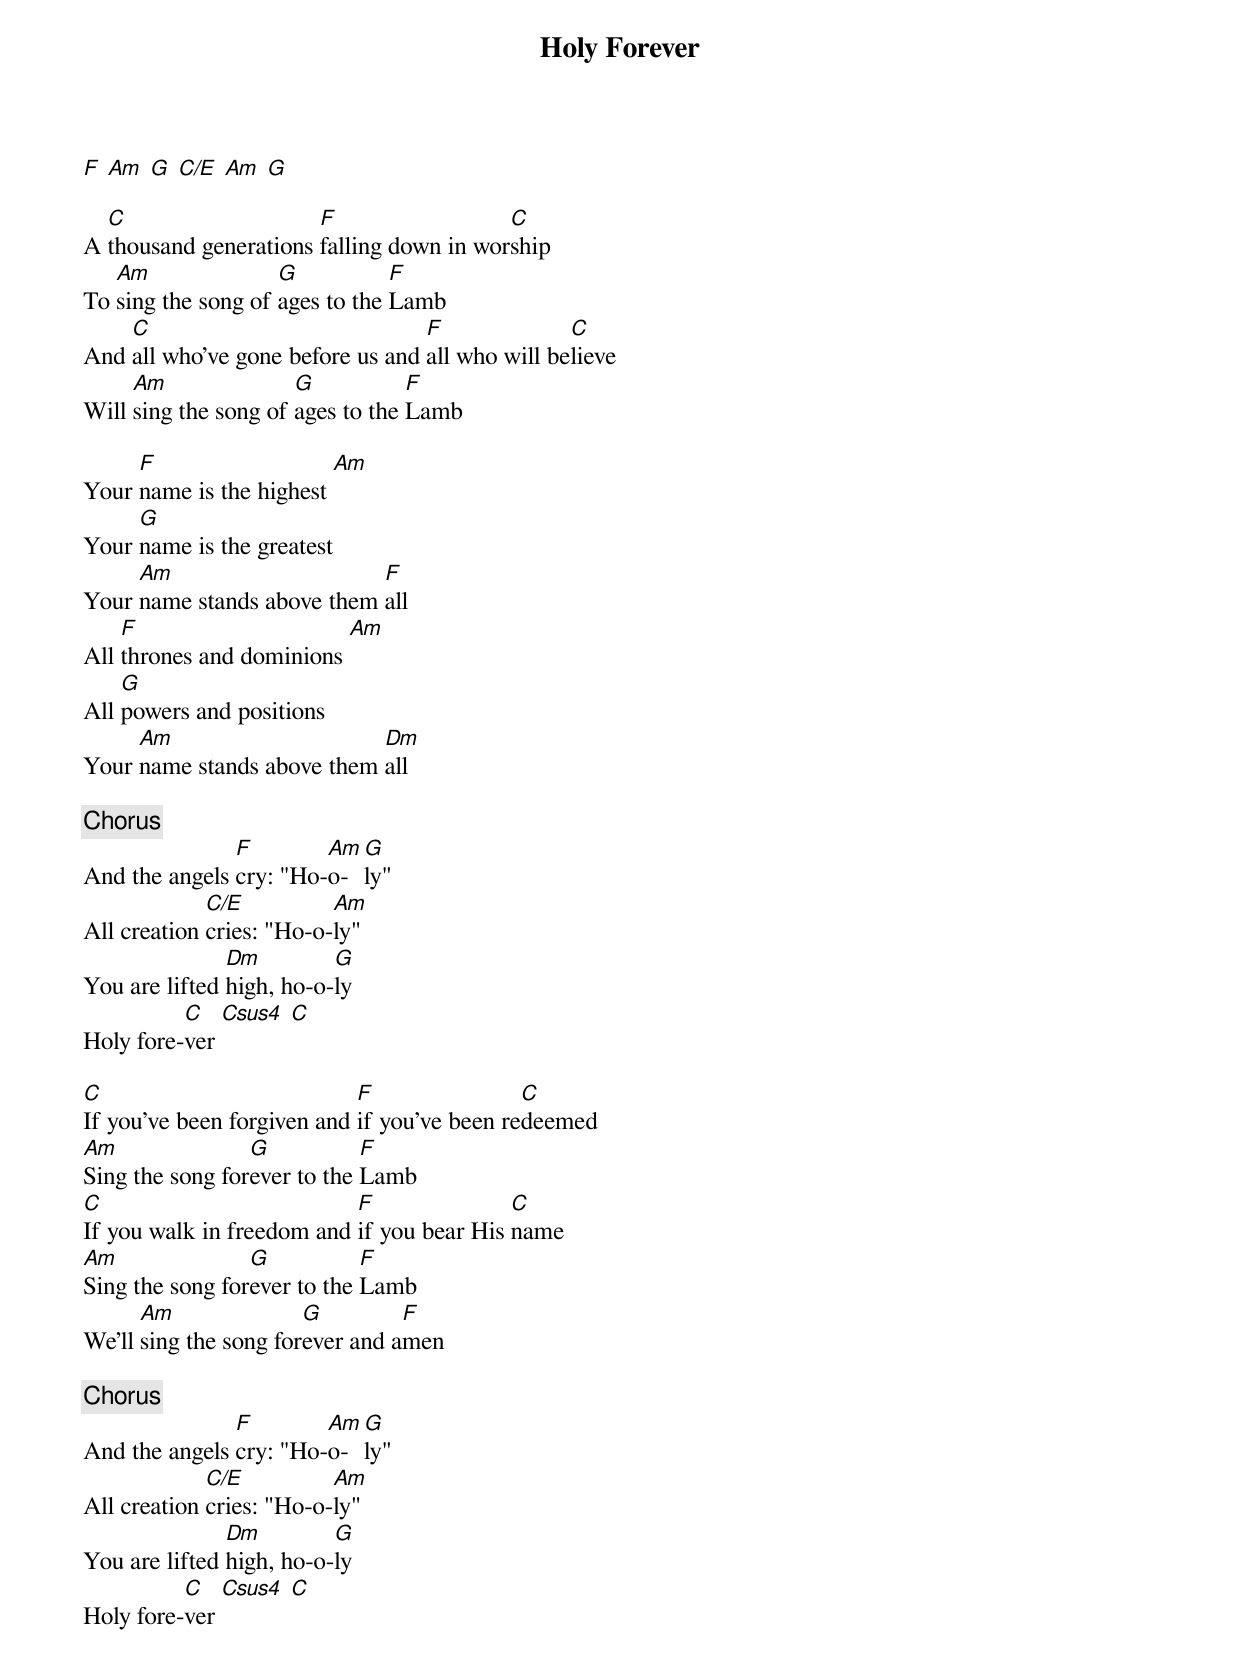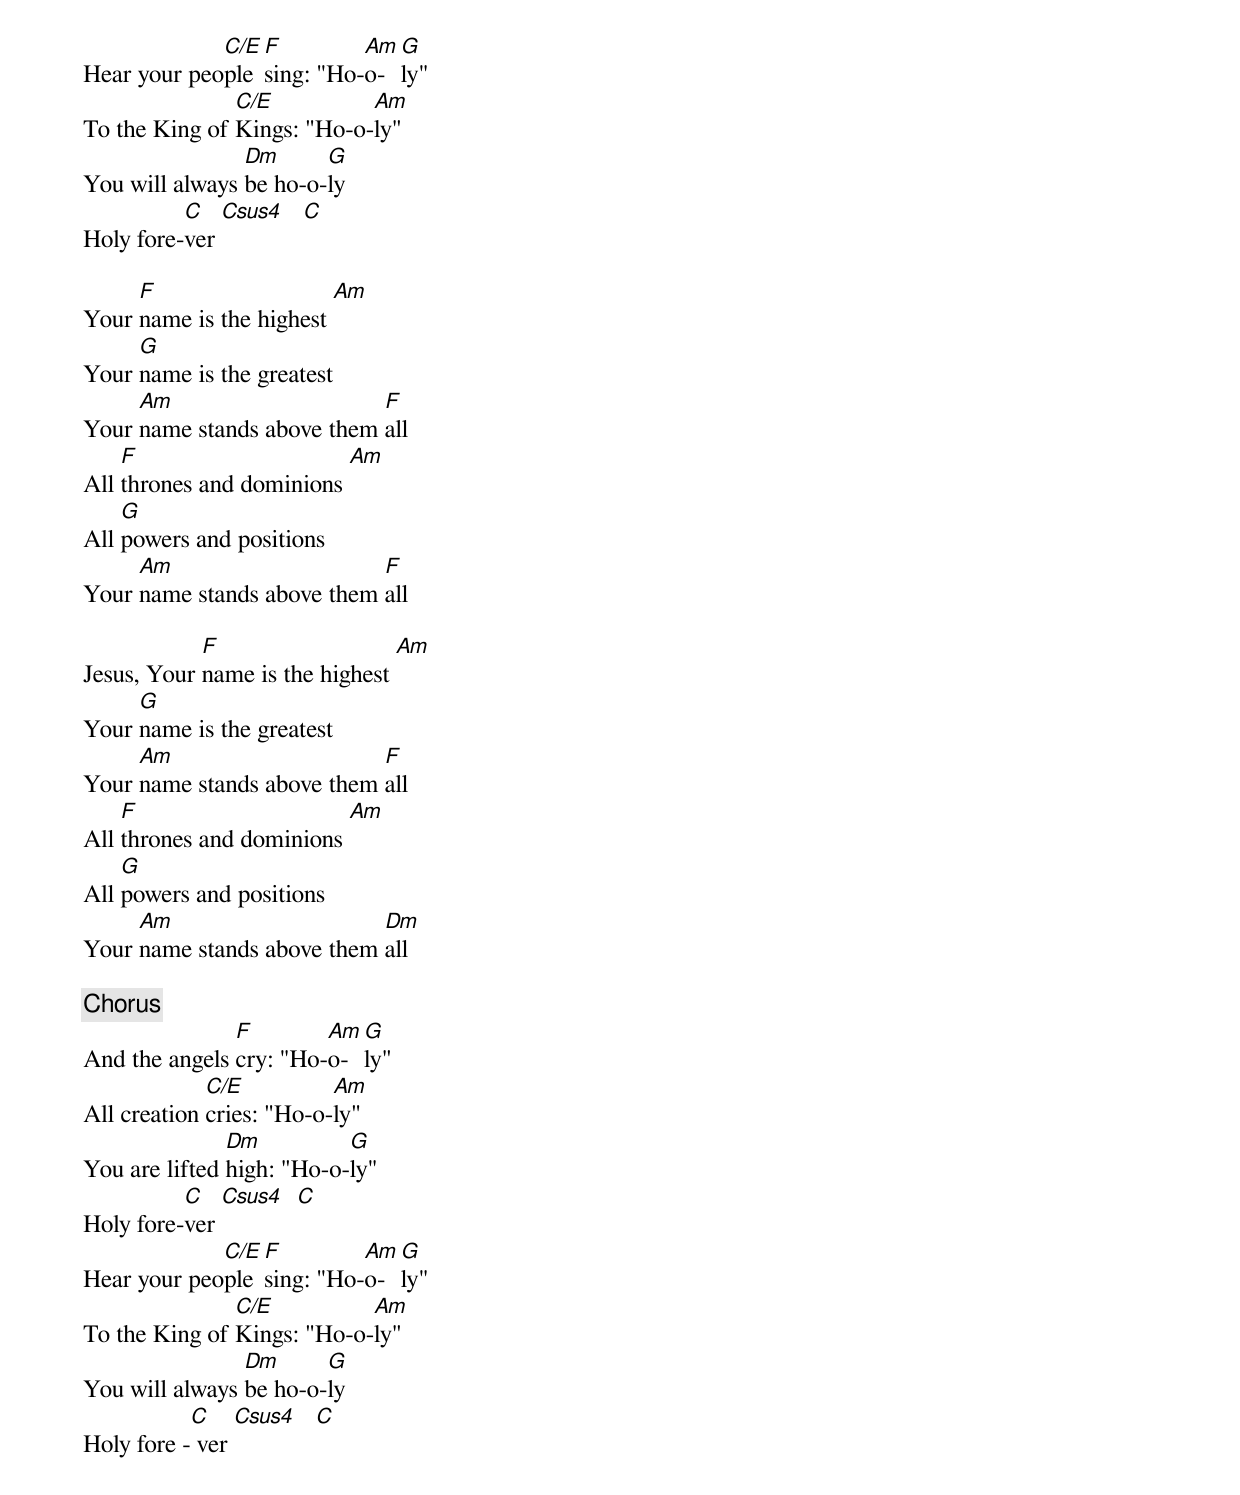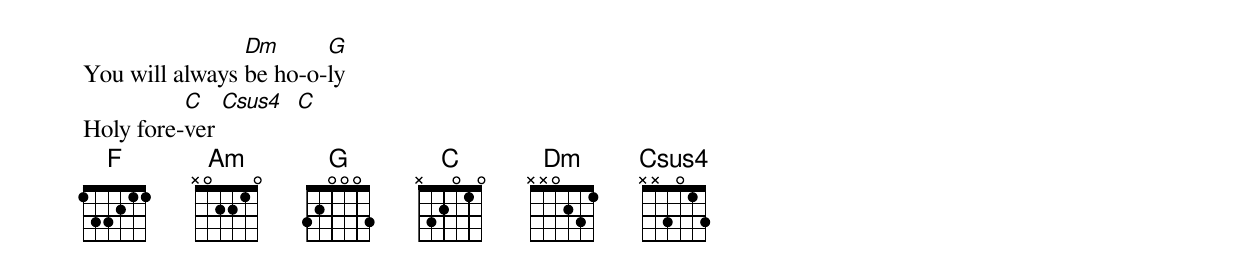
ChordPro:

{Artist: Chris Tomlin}
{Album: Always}
{Title: Holy Forever}

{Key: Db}

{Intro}
[F] [Am] [G] [C/E] [Am] [G]

{Verse 1}
A [C]thousand generations [F]falling down in wor[C]ship
To [Am]sing the song of [G]ages to the [F]Lamb
And [C]all who've gone before us and [F]all who will be[C]lieve
Will [Am]sing the song of [G]ages to the [F]Lamb

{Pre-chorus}
Your [F]name is the highest [Am]
Your [G]name is the greatest
Your [Am]name stands above them [F]all
All [F]thrones and dominions [Am]
All [G]powers and positions
Your [Am]name stands above them [Dm]all

{Chorus}
And the angels [F]cry: "Ho-[Am]o-[G]ly"
All creation [C/E]cries: "Ho-o-[Am]ly"
You are lifted [Dm]high, ho-o-[G]ly
Holy fore-[C]ver [Csus4] [C]

{Verse 2}
[C]If you've been forgiven and [F]if you've been re[C]deemed
[Am]Sing the song for[G]ever to the [F]Lamb
[C]If you walk in freedom and [F]if you bear His [C]name
[Am]Sing the song for[G]ever to the [F]Lamb
We'll [Am]sing the song for[G]ever and a[F]men

{Chorus 2}
And the angels [F]cry: "Ho-[Am]o-[G]ly"
All creation [C/E]cries: "Ho-o-[Am]ly"
You are lifted [Dm]high, ho-o-[G]ly
Holy fore-[C]ver [Csus4] [C]
Hear your peo[C/E]ple [F]sing: "Ho-[Am]o-[G]ly"
To the King of [C/E]Kings: "Ho-o-[Am]ly"
You will always [Dm]be ho-o-[G]ly
Holy fore-[C]ver [Csus4]   [C]

{Pre-chorus 2}
Your [F]name is the highest [Am]
Your [G]name is the greatest
Your [Am]name stands above them [F]all
All [F]thrones and dominions [Am]
All [G]powers and positions
Your [Am]name stands above them [F]all

Jesus, Your [F]name is the highest [Am]
Your [G]name is the greatest
Your [Am]name stands above them [F]all
All [F]thrones and dominions [Am]
All [G]powers and positions
Your [Am]name stands above them [Dm]all

{Chorus 2}
And the angels [F]cry: "Ho-[Am]o-[G]ly"
All creation [C/E]cries: "Ho-o-[Am]ly"
You are lifted [Dm]high: "Ho-o-[G]ly"
Holy fore-[C]ver [Csus4]  [C]
Hear your peo[C/E]ple [F]sing: "Ho-[Am]o-[G]ly"
To the King of [C/E]Kings: "Ho-o-[Am]ly"
You will always [Dm]be ho-o-[G]ly
Holy fore -[C] ver [Csus4]   [C]

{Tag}
You will always [Dm]be ho-o-[G]ly
Holy fore-[C]ver [Csus4]  [C]
